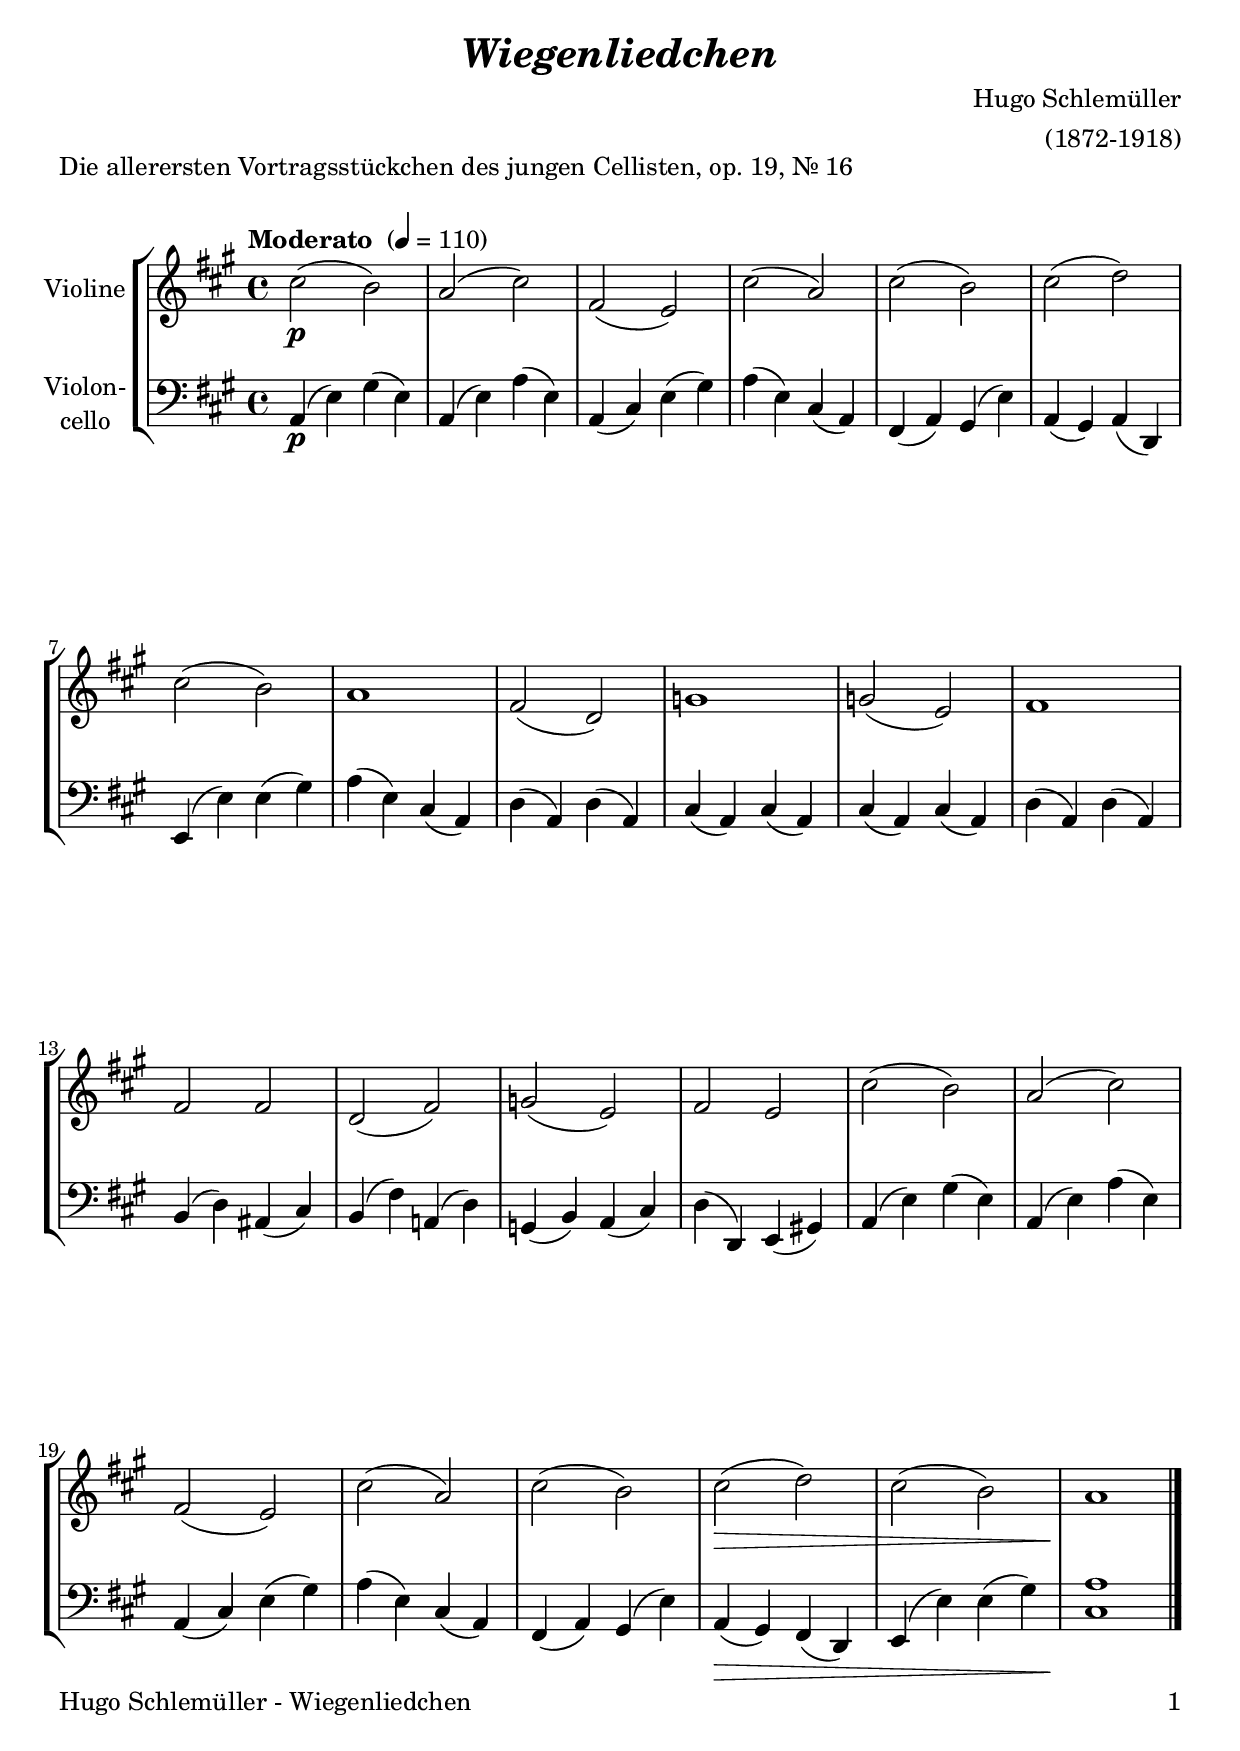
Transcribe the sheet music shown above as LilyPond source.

\version "2.18.2"
\include "deutsch.ly"
  
#(set-global-staff-size 22)

\header {
  title     = \markup \bold \italic "Wiegenliedchen"
  composer  = "Hugo Schlemüller"
  arranger  = "(1872-1918)"
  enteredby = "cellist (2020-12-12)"
  piece     = "Die allerersten Vortragsstückchen des jungen Cellisten, op. 19, Nr. 16"
}

voiceconsts = {
  \key a \major
  \time 4/4
  \clef "treble"
%  \numericTimeSignature
  % Set default beaming for all staves
%  \set Timing.beamExceptions = #'()
%  \set Timing.baseMoment     = #(ly:make-moment 1 4)
%  \set Timing.beatStructure  = #'(1 1 1 1)
  \tempo "Moderato " 4=110
}

mivl = "violin"
%miba = "pizzicato strings"
miba = "cello"

rit  = \mark \markup \box \italic "rit."
simi = \markup \italic "simile"

va = \relative c'' {
  \voiceconsts

  cis2(\p h)
  a( cis)
  fis,( e)
  cis'( a)

  cis( h)
  cis( d)
  cis( h)
  a1
  fis2( d)

  g1
  g2( e)
  fis1
  fis2 fis
  d( fis)

  g( e)
  fis e
  cis'( h)
  a( cis)
  fis,( e)

  cis'( a)
  cis( h)
  cis(\> d)
  cis( h)
  a1\! \bar "|."
}

vb = \relative c {
  \voiceconsts
  \clef "bass"

  a4(\p e') gis( e)
  a,( e') a( e)
  a,( cis) e( gis)
  a( e) cis( a)

  fis( a) gis( e')
  a,( gis) a( d,)
  e( e') e( gis)
  a( e) cis( a)
  d( a) d( a)

  cis( a) cis( a)
  cis( a) cis( a)
  d( a) d( a)
  h( d) ais( cis)
  h( fis') a,!( d)

  g,( h) a( cis)
  d( d,) e( gis!)
  a( e') gis( e)
  a,( e') a( e)
  a,( cis) e( gis)

  a( e) cis( a)
  fis( a) gis( e')
  a,(\> gis) fis( d)
  e( e') e( gis)
  <cis, a'>1\! \bar "|."
}


music = \new StaffGroup <<
      \new Staff {
	\set Staff.midiInstrument = \mivl
	\set Staff.instrumentName = \markup \center-column { "Violine" }
	\transpose a a { \va }
      }

      \new Staff {
	\set Staff.midiInstrument = \miba
	\set Staff.instrumentName = \markup \center-column { "Violon-" "cello" }
	\transpose a a { \vb }
      }
>>

\book {
   \paper {
    print-page-number = ##t
    print-first-page-number = ##t
    ragged-last-bottom = ##f
    oddHeaderMarkup = \markup \null
    evenHeaderMarkup = \markup \null
    oddFooterMarkup = \markup {
      \fill-line {
        \on-the-fly #print-page-number-check-first
        "Hugo Schlemüller - Wiegenliedchen" \fromproperty #'page:page-number-string
      }
    }
    evenFooterMarkup = \oddFooterMarkup
  } \score {
    \music
    \layout {}
  }

  \score {
    \unfoldRepeats \music

    \midi {
      \context {
        \Score
      }
    }
  }
}